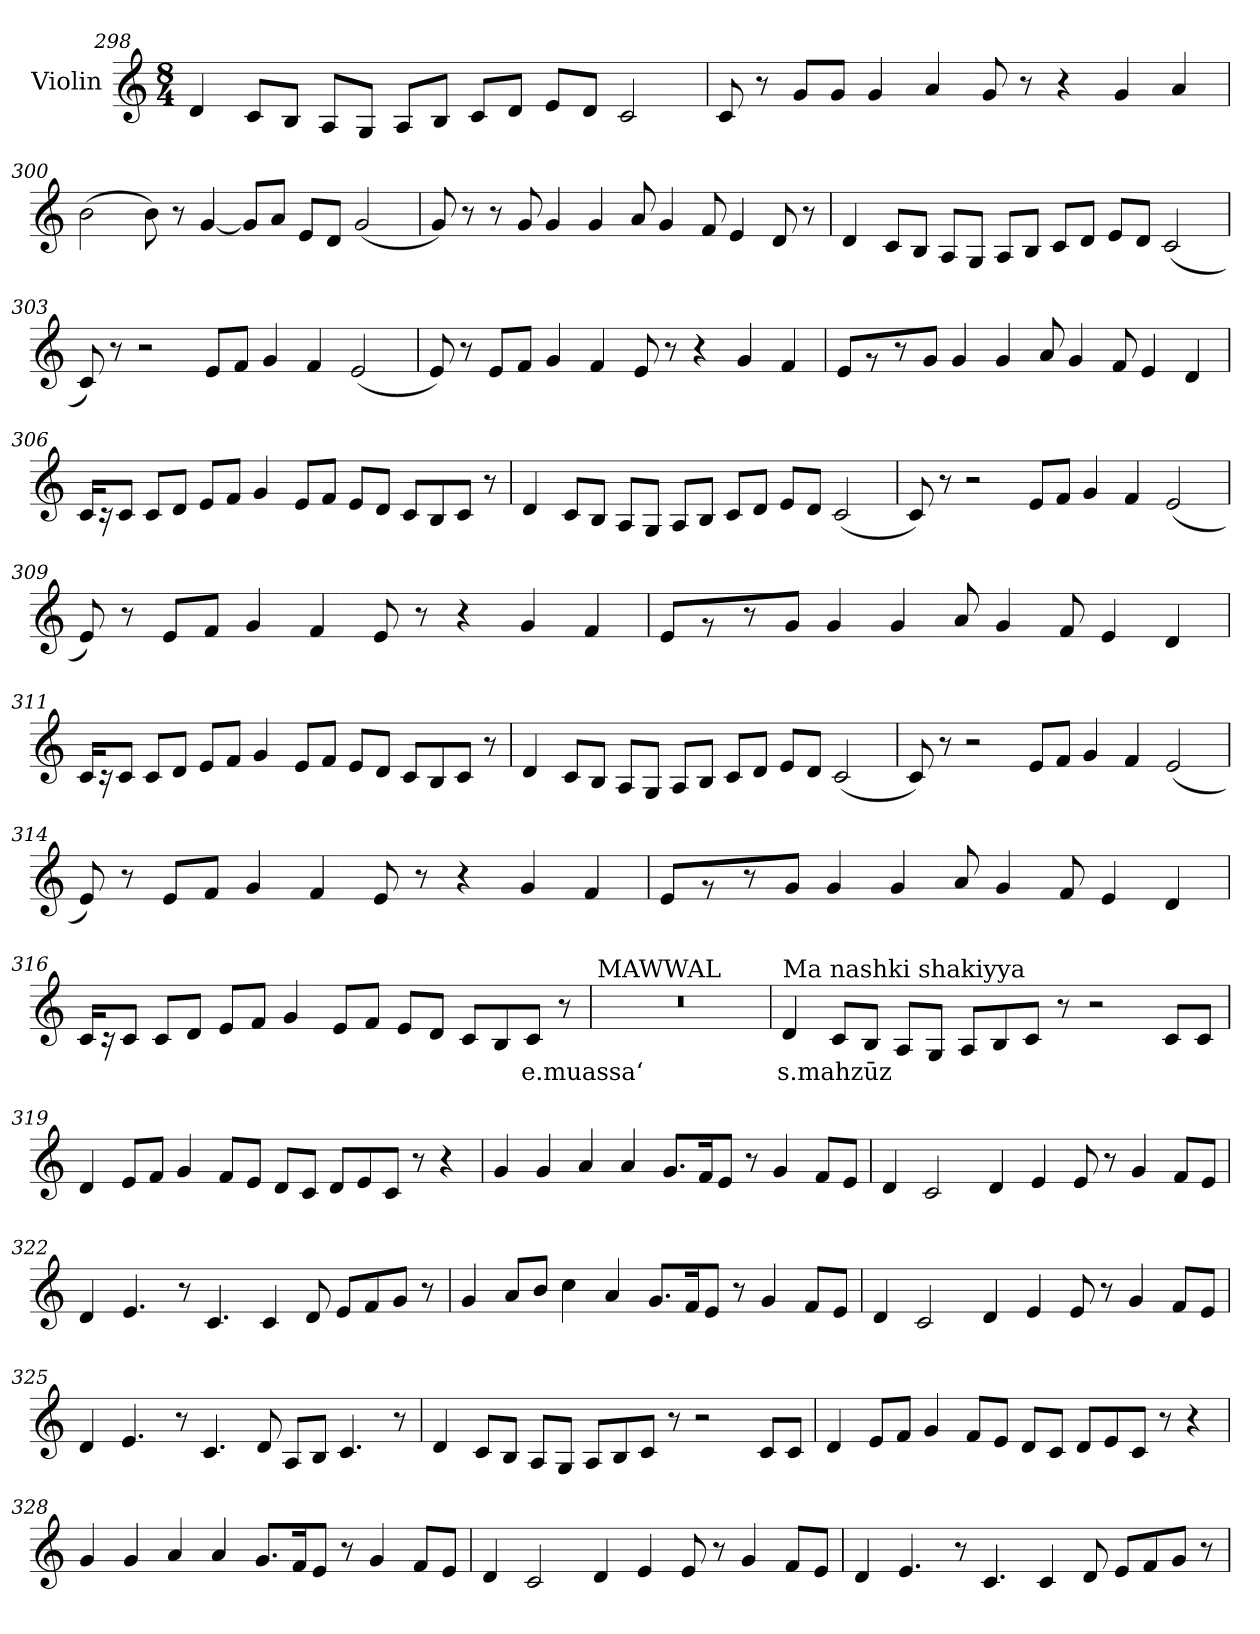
**kern	**text
*part1	*part1
*staff1	*staff1
*I"Violin	*
*clefG2	*
*k[]	*
*M8/4	*
=298	=298
4d/	.
8c/L	.
8B/J	.
8A/L	.
8G/J	.
8A/L	.
8B/J	.
8c/L	.
8d/J	.
8e/L	.
8d/J	.
2c/	.
!!LO:LB:g=z
=299	=299
8c/	.
8r	.
8g/L	.
8g/J	.
4g/	.
4a/	.
8g/	.
8r	.
4r	.
4g/	.
4a/	.
=300	=300
(>2b\	.
8b\)	.
8r	.
[4g/	.
8g/L]	.
8a/J	.
8e/L	.
8d/J	.
(<2g/	.
!!LO:LB:g=z
=301	=301
8g/)	.
8r	.
8r	.
8g/	.
4g/	.
4g/	.
8a/	.
4g/	.
8f/	.
4e/	.
8d/	.
8r	.
=302	=302
4d/	.
8c/L	.
8B/J	.
8A/L	.
8G/J	.
8A/L	.
8B/J	.
8c/L	.
8d/J	.
8e/L	.
8d/J	.
(<2c/	.
!!LO:PB:g=z
=303	=303
8c/)	.
8r	.
2r	.
8e/L	.
8f/J	.
4g/	.
4f/	.
(<2e/	.
=304	=304
8e/)	.
8r	.
8e/L	.
8f/J	.
4g/	.
4f/	.
8e/	.
8r	.
4r	.
4g/	.
4f/	.
!!LO:LB:g=z
=305	=305
8e/L	.
8r	.
8r	.
8g/J	.
4g/	.
4g/	.
8a/	.
4g/	.
8f/	.
4e/	.
4d/	.
=306	=306
16c/KL	.
16r	.
8c/J	.
8c/L	.
8d/J	.
8e/L	.
8f/J	.
4g/	.
8e/L	.
8f/J	.
8e/L	.
8d/J	.
8c/L	.
8B/	.
8c/J	.
8r	.
!!LO:LB:g=z
=307	=307
4d/	.
8c/L	.
8B/J	.
8A/L	.
8G/J	.
8A/L	.
8B/J	.
8c/L	.
8d/J	.
8e/L	.
8d/J	.
(<2c/	.
=308	=308
8c/)	.
8r	.
2r	.
8e/L	.
8f/J	.
4g/	.
4f/	.
(<2e/	.
!!LO:LB:g=z
=309	=309
8e/)	.
8r	.
8e/L	.
8f/J	.
4g/	.
4f/	.
8e/	.
8r	.
4r	.
4g/	.
4f/	.
=310	=310
8e/L	.
8r	.
8r	.
8g/J	.
4g/	.
4g/	.
8a/	.
4g/	.
8f/	.
4e/	.
4d/	.
!!LO:LB:g=z
=311	=311
16c/KL	.
16r	.
8c/J	.
8c/L	.
8d/J	.
8e/L	.
8f/J	.
4g/	.
8e/L	.
8f/J	.
8e/L	.
8d/J	.
8c/L	.
8B/	.
8c/J	.
8r	.
=312	=312
4d/	.
8c/L	.
8B/J	.
8A/L	.
8G/J	.
8A/L	.
8B/J	.
8c/L	.
8d/J	.
8e/L	.
8d/J	.
(<2c/	.
!!LO:LB:g=z
=313	=313
8c/)	.
8r	.
2r	.
8e/L	.
8f/J	.
4g/	.
4f/	.
(<2e/	.
=314	=314
8e/)	.
8r	.
8e/L	.
8f/J	.
4g/	.
4f/	.
8e/	.
8r	.
4r	.
4g/	.
4f/	.
!!LO:LB:g=z
=315	=315
8e/L	.
8r	.
8r	.
8g/J	.
4g/	.
4g/	.
8a/	.
4g/	.
8f/	.
4e/	.
4d/	.
=316	=316
16c/KL	.
16r	.
8c/J	.
8c/L	.
8d/J	.
8e/L	.
8f/J	.
4g/	.
8e/L	.
8f/J	.
8e/L	.
8d/J	.
8c/L	.
8B/	.
!	!LO:LY:b
8c/J	e.muassa‘
8r	.
=317	=317
!LO:TX:a:t=MAWWAL	!
0r	.
!!LO:LB:g=z
=318	=318
*MM100	*
!LO:TX:a:t=Ma nashki shakiyya	!
!	!LO:LY:b
4d/	s.mahzūz
8c/L	.
8B/J	.
8A/L	.
8G/J	.
8A/L	.
8B/	.
8c/J	.
8r	.
2r	.
8c/L	.
8c/J	.
=319	=319
4d/	.
8e/L	.
8f/J	.
4g/	.
8f/L	.
8e/J	.
8d/L	.
8c/J	.
8d/L	.
8e/	.
8c/J	.
8r	.
4r	.
!!LO:PB:g=z
=320	=320
4g/	.
4g/	.
4a/	.
4a/	.
8.g/L	.
16f/K	.
8e/J	.
8r	.
4g/	.
8f/L	.
8e/J	.
=321	=321
4d/	.
2c/	.
4d/	.
4e/	.
8e/	.
8r	.
4g/	.
8f/L	.
8e/J	.
!!LO:LB:g=z
=322	=322
4d/	.
4.e/	.
8r	.
4.c/	.
4c/	.
8d/	.
8e/L	.
8f/	.
8g/J	.
8r	.
=323	=323
4g/	.
8a/L	.
8b/J	.
4cc\	.
4a/	.
8.g/L	.
16f/K	.
8e/J	.
8r	.
4g/	.
8f/L	.
8e/J	.
!!LO:LB:g=z
=324	=324
4d/	.
2c/	.
4d/	.
4e/	.
8e/	.
8r	.
4g/	.
8f/L	.
8e/J	.
=325	=325
4d/	.
4.e/	.
8r	.
4.c/	.
8d/	.
8A/L	.
8B/J	.
4.c/	.
8r	.
!!LO:LB:g=z
=326	=326
4d/	.
8c/L	.
8B/J	.
8A/L	.
8G/J	.
8A/L	.
8B/	.
8c/J	.
8r	.
2r	.
8c/L	.
8c/J	.
=327	=327
4d/	.
8e/L	.
8f/J	.
4g/	.
8f/L	.
8e/J	.
8d/L	.
8c/J	.
8d/L	.
8e/	.
8c/J	.
8r	.
4r	.
!!LO:LB:g=z
=328	=328
4g/	.
4g/	.
4a/	.
4a/	.
8.g/L	.
16f/K	.
8e/J	.
8r	.
4g/	.
8f/L	.
8e/J	.
=329	=329
4d/	.
2c/	.
4d/	.
4e/	.
8e/	.
8r	.
4g/	.
8f/L	.
8e/J	.
!!LO:LB:g=z
=330	=330
4d/	.
4.e/	.
8r	.
4.c/	.
4c/	.
8d/	.
8e/L	.
8f/	.
8g/J	.
8r	.
=	=
*-	*-
